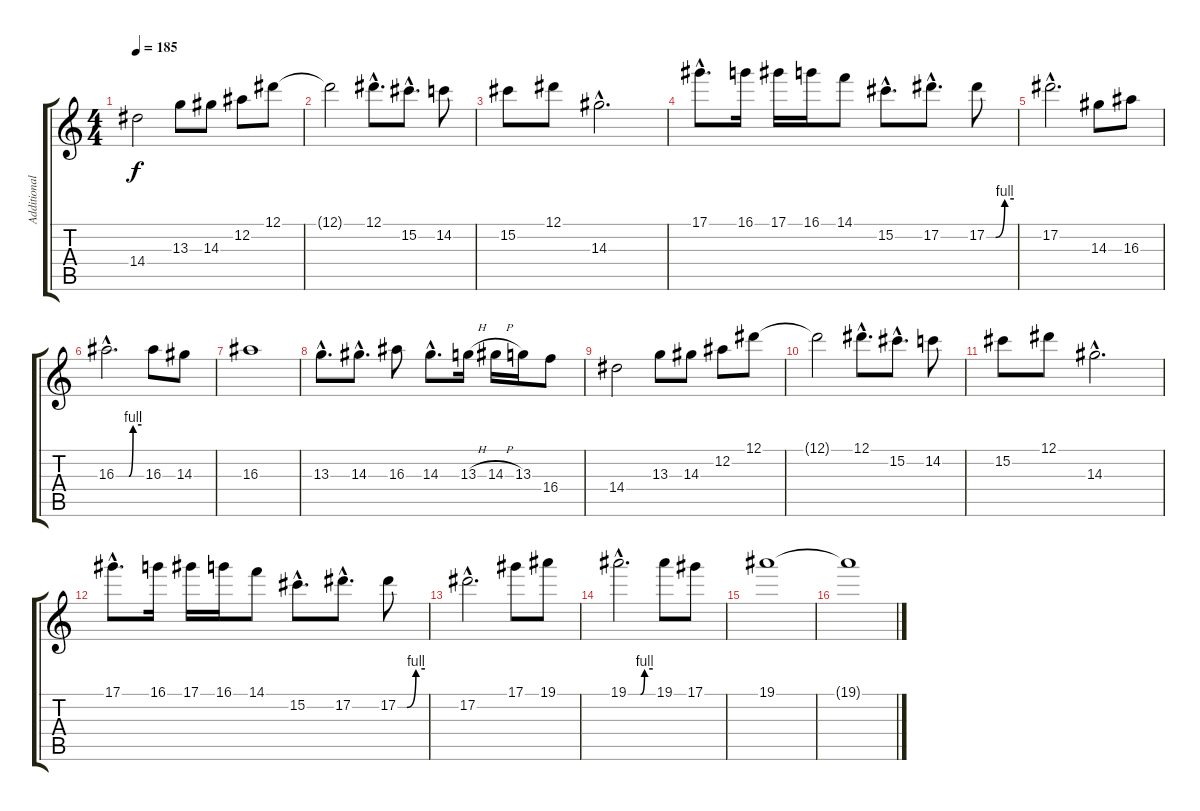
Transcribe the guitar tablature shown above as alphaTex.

\track ("Additional Guitars" "Additional") {instrument distortionguitar}
\staff {score tabs}
\tuning (Eb4 Bb3 Gb3 Db3 Ab2 Eb2) {hide}
\ts (4 4)
\tempo 185
\clef g2
\ks c
14.4.2{dy f} 13.3.8 14.3.8 12.2.8 12.1.8 |
12.1{t}.2 12.1{hac}.8{d} 15.2{hac}.8{d} 14.2.8 |
15.2.8 12.1.8 14.3{hac}.2{d} |
17.1{hac}.8{d} 16.1.16 17.1.16 16.1.16 14.1.8 15.2{hac}.8{d} 17.2{hac}.8{d} 17.2{be (custom 0 0 20 0 40 4 60 4)}.8 |
17.2{hac}.2{d} 14.3.8 16.3.8 |
16.3{be (custom 0 0 30 0 40 4 60 4) hac}.2{d} 16.3.8 14.3.8 |
16.3.1 |
13.3{hac}.8{d} 14.3{hac}.8{d} 16.3.8 14.3{hac}.8{d} 13.3{h}.16 14.3{h}.16 13.3.16 16.4.8 |
14.4.2 13.3.8 14.3.8 12.2.8 12.1.8 |
12.1{t}.2 12.1{hac}.8{d} 15.2{hac}.8{d} 14.2.8 |
15.2.8 12.1.8 14.3{hac}.2{d} |
17.1{hac}.8{d} 16.1.16 17.1.16 16.1.16 14.1.8 15.2{hac}.8{d} 17.2{hac}.8{d} 17.2{be (custom 0 0 20 0 40 4 60 4)}.8 |
17.2{hac}.2{d} 17.1.8 19.1.8 |
19.1{be (custom 0 0 30 0 40 4 60 4) hac}.2{d} 19.1.8 17.1.8 |
19.1.1 |
19.1{t}.1
